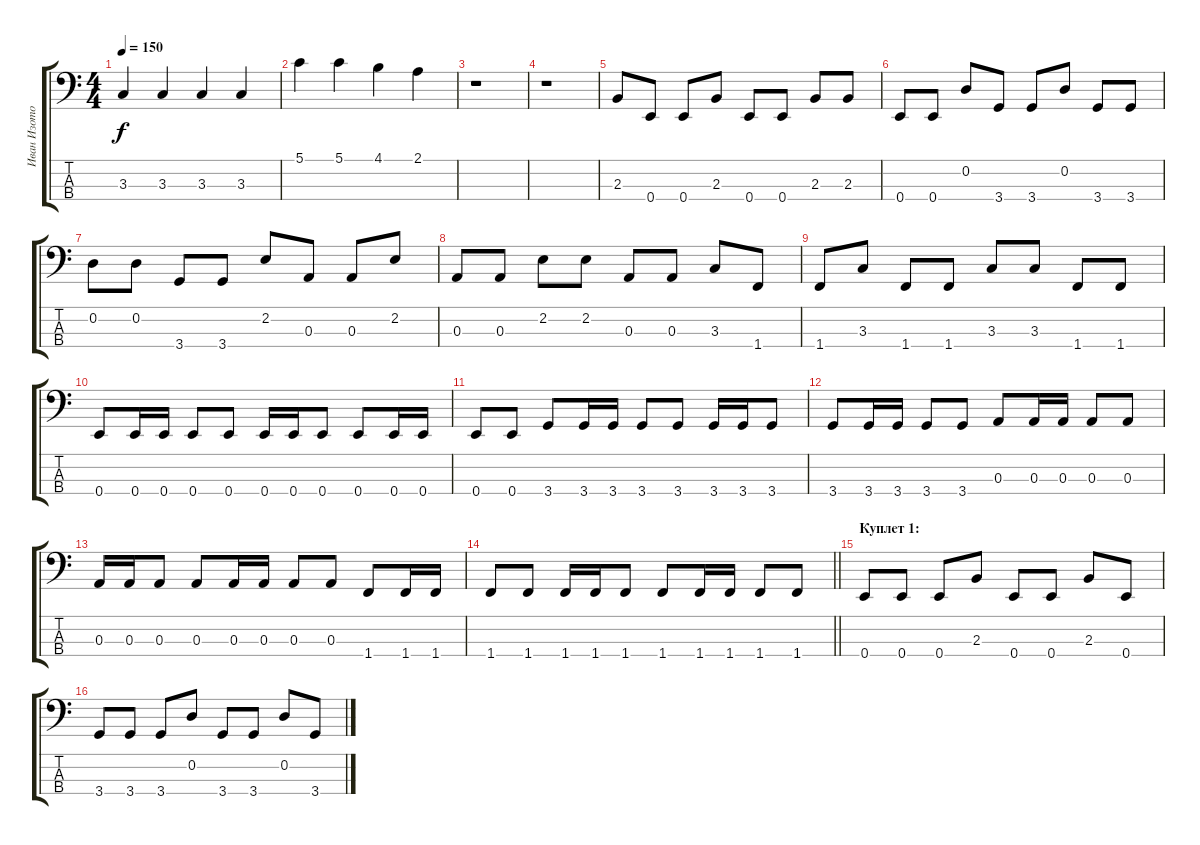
\track ("Иван Изотов" "Иван Изото") {instrument electricbasspick}
\staff {score tabs}
\tuning (G2 D2 A1 E1) {hide}
\ts (4 4)
\tempo 150
\clef f4
\ks c
3.3.4{dy f} 3.3.4 3.3.4 3.3.4 |
5.1.4 5.1.4 4.1.4 2.1.4 |
r.1 |
r.1 |
2.3.8 0.4.8 0.4.8 2.3.8 0.4.8 0.4.8 2.3.8 2.3.8 |
0.4.8 0.4.8 0.2.8 3.4.8 3.4.8 0.2.8 3.4.8 3.4.8 |
0.2.8 0.2.8 3.4.8 3.4.8 2.2.8 0.3.8 0.3.8 2.2.8 |
0.3.8 0.3.8 2.2.8 2.2.8 0.3.8 0.3.8 3.3.8 1.4.8 |
1.4.8 3.3.8 1.4.8 1.4.8 3.3.8 3.3.8 1.4.8 1.4.8 |
0.4.8 0.4.16 0.4.16 0.4.8 0.4.8 0.4.16 0.4.16 0.4.8 0.4.8 0.4.16 0.4.16 |
0.4.8 0.4.8 3.4.8 3.4.16 3.4.16 3.4.8 3.4.8 3.4.16 3.4.16 3.4.8 |
3.4.8 3.4.16 3.4.16 3.4.8 3.4.8 0.3.8 0.3.16 0.3.16 0.3.8 0.3.8 |
0.3.16 0.3.16 0.3.8 0.3.8 0.3.16 0.3.16 0.3.8 0.3.8 1.4.8 1.4.16 1.4.16 |
\barLineRight lightlight
1.4.8 1.4.8 1.4.16 1.4.16 1.4.8 1.4.8 1.4.16 1.4.16 1.4.8 1.4.8 |
\section ("" "Куплет 1:")
0.4.8 0.4.8 0.4.8 2.3.8 0.4.8 0.4.8 2.3.8 0.4.8 |
3.4.8 3.4.8 3.4.8 0.2.8 3.4.8 3.4.8 0.2.8 3.4.8
